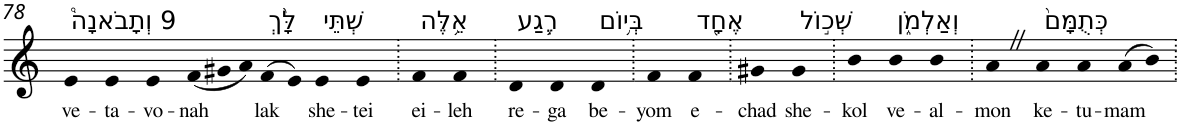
**kern	**text
*part1	*part1
*staff1	*staff1
*I"Piano	*
*I'Pno	*
!!LO:PB:g=z
*clefG2	*
*k[]	*
=78	=78
!LO:TX:a:t=9 וְתָבֹאנָה֩	!
!	!LO:LY:b
4e	ve-
!	!LO:LY:b
4e	-ta-
!	!LO:LY:b
4e	-vo-
!	!LO:LY:b
(12f	-nah
12g#X	.
12a)	.
!LO:TX:a:t=לָּ֨ךְ	!
!	!LO:LY:b
(>8f	lak
8e)	.
!LO:TX:a:t=שְׁתֵּי	!
!	!LO:LY:b
4e	she-
!	!LO:LY:b
4e	-tei
=79.	=79.
!LO:TX:a:t=אֵ֥לֶּה	!
!	!LO:LY:b
4f	ei-
!	!LO:LY:b
4f	-leh
=80.	=80.
!LO:TX:a:t=רֶ֛גַע	!
!	!LO:LY:b
4d	re-
!	!LO:LY:b
4d	-ga
!LO:TX:a:t=בְּי֥וֹם	!
!	!LO:LY:b
4d	be-
=81.	=81.
!	!LO:LY:b
4f	-yom
!LO:TX:a:t=אֶחָ֖ד	!
!	!LO:LY:b
4f	e-
=82.	=82.
!	!LO:LY:b
4g#X	-chad
!LO:TX:a:t=שְׁכ֣וֹל	!
!	!LO:LY:b
4g#	she-
=83.	=83.
!	!LO:LY:b
4b	-kol
!LO:TX:a:t=וְאַלְמֹ֑ן	!
!	!LO:LY:b
4b	ve-
!	!LO:LY:b
4b	-al-
=84.	=84.
!	!LO:LY:b
4aZ	-mon
!LO:TX:a:t=כְּתֻמָּם֙	!
!	!LO:LY:b
4a	ke-
!	!LO:LY:b
4a	-tu-
!	!LO:LY:b
(8a	-mam
8b)	.
=.	=.
*-	*-
